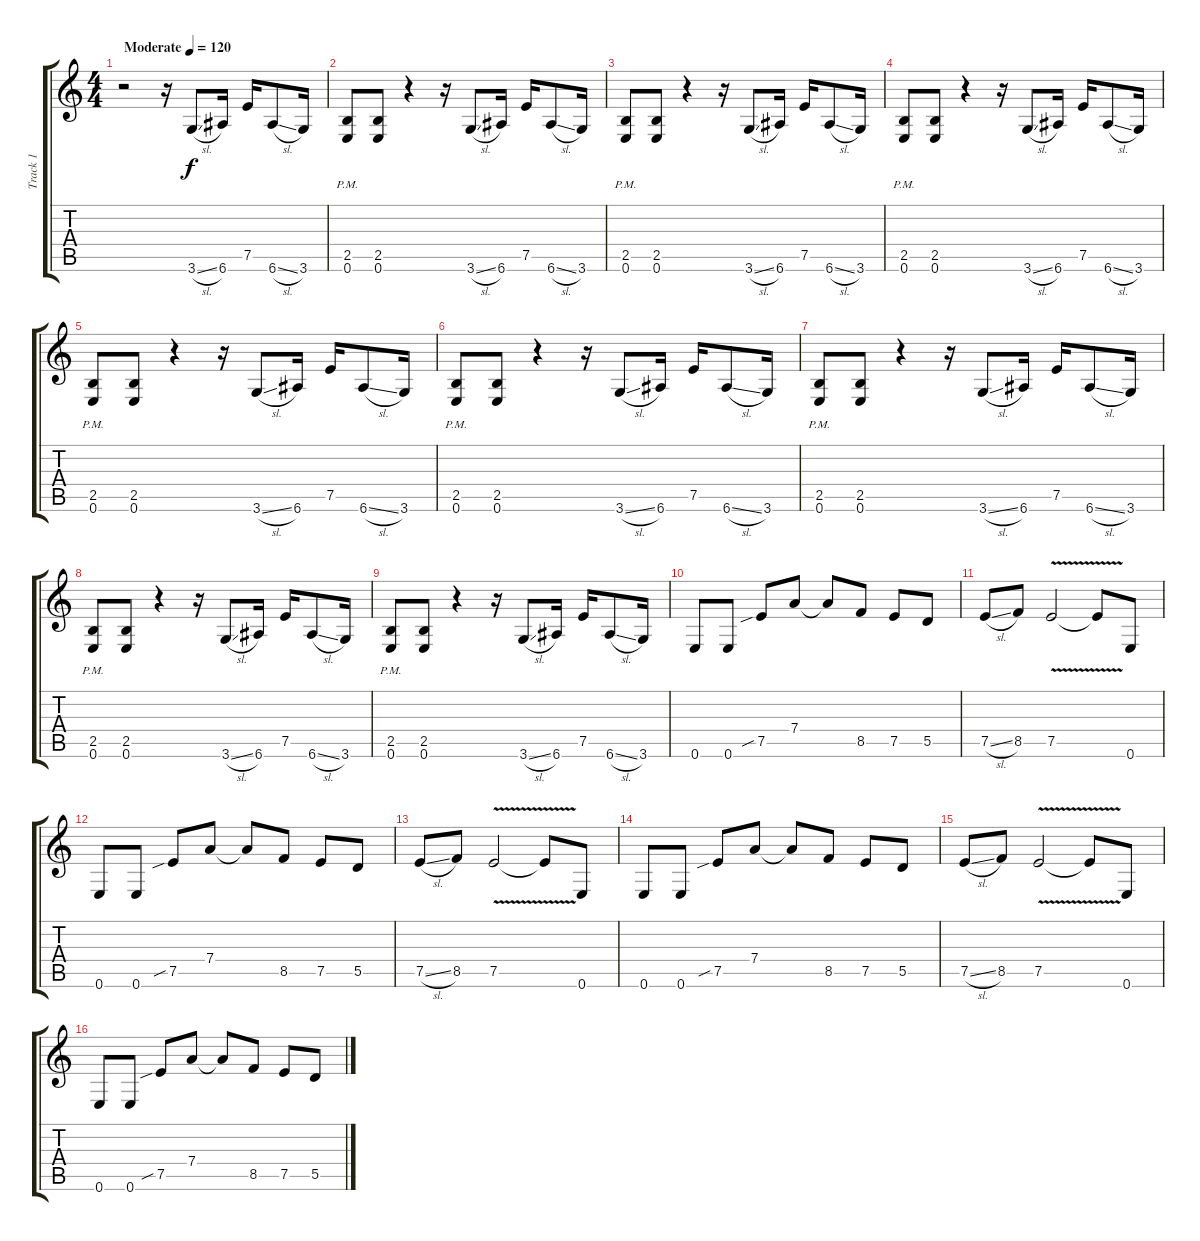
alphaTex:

\track ("Track 1" "Track 1") {instrument distortionguitar}
\staff {score tabs}
\tuning (E4 B3 G3 D3 A2 E2) {hide}
\ts (4 4)
\tempo (120 "Moderate")
\clef g2
\ks c
r.2{dy f instrument distortionguitar} r.16 3.6{sl}.8 6.6.16 7.5.16 6.6{sl}.8 3.6.16 |
(2.5{pm} 0.6{pm}).8 (2.5 0.6).8 r.4 r.16 3.6{sl}.8 6.6.16 7.5.16 6.6{sl}.8 3.6.16 |
(2.5{pm} 0.6{pm}).8 (2.5 0.6).8 r.4 r.16 3.6{sl}.8 6.6.16 7.5.16 6.6{sl}.8 3.6.16 |
(2.5{pm} 0.6{pm}).8 (2.5 0.6).8 r.4 r.16 3.6{sl}.8 6.6.16 7.5.16 6.6{sl}.8 3.6.16 |
(2.5{pm} 0.6{pm}).8 (2.5 0.6).8 r.4 r.16 3.6{sl}.8 6.6.16 7.5.16 6.6{sl}.8 3.6.16 |
(2.5{pm} 0.6{pm}).8 (2.5 0.6).8 r.4 r.16 3.6{sl}.8 6.6.16 7.5.16 6.6{sl}.8 3.6.16 |
(2.5{pm} 0.6{pm}).8 (2.5 0.6).8 r.4 r.16 3.6{sl}.8 6.6.16 7.5.16 6.6{sl}.8 3.6.16 |
(2.5{pm} 0.6{pm}).8 (2.5 0.6).8 r.4 r.16 3.6{sl}.8 6.6.16 7.5.16 6.6{sl}.8 3.6.16 |
(2.5{pm} 0.6{pm}).8 (2.5 0.6).8 r.4 r.16 3.6{sl}.8 6.6.16 7.5.16 6.6{sl}.8 3.6.16 |
0.6.8 0.6.8 7.5{sib}.8 7.4.8 7.4{t}.8 8.5.8 7.5.8 5.5.8 |
7.5{sl}.8 8.5.8 7.5{v}.2 7.5{t}.8 0.6.8 |
0.6.8 0.6.8 7.5{sib}.8 7.4.8 7.4{t}.8 8.5.8 7.5.8 5.5.8 |
7.5{sl}.8 8.5.8 7.5{v}.2 7.5{t}.8 0.6.8 |
0.6.8 0.6.8 7.5{sib}.8 7.4.8 7.4{t}.8 8.5.8 7.5.8 5.5.8 |
7.5{sl}.8 8.5.8 7.5{v}.2 7.5{t}.8 0.6.8 |
0.6.8 0.6.8 7.5{sib}.8 7.4.8 7.4{t}.8 8.5.8 7.5.8 5.5.8
